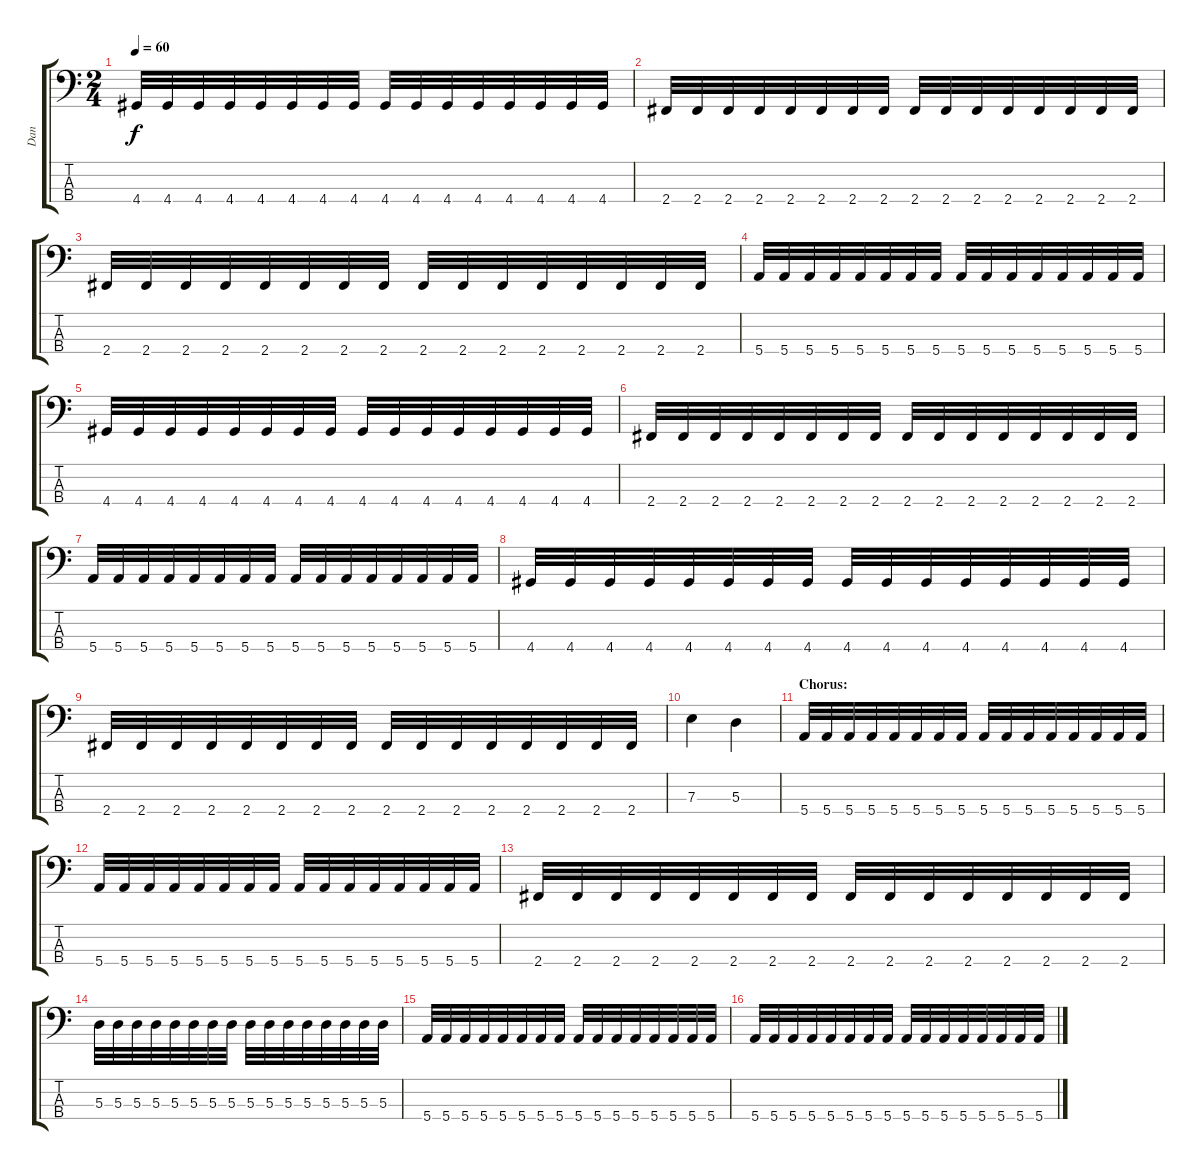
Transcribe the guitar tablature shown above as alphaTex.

\track ("Dan" "Dan") {instrument electricbassfinger}
\staff {score tabs}
\tuning (G2 D2 A1 E1) {hide}
\ts (2 4)
\tempo 60
\clef f4
\ks c
4.4.32{dy f} 4.4.32 4.4.32 4.4.32 4.4.32 4.4.32 4.4.32 4.4.32 4.4.32 4.4.32 4.4.32 4.4.32 4.4.32 4.4.32 4.4.32 4.4.32 |
2.4.32 2.4.32 2.4.32 2.4.32 2.4.32 2.4.32 2.4.32 2.4.32 2.4.32 2.4.32 2.4.32 2.4.32 2.4.32 2.4.32 2.4.32 2.4.32 |
2.4.32 2.4.32 2.4.32 2.4.32 2.4.32 2.4.32 2.4.32 2.4.32 2.4.32 2.4.32 2.4.32 2.4.32 2.4.32 2.4.32 2.4.32 2.4.32 |
5.4.32 5.4.32 5.4.32 5.4.32 5.4.32 5.4.32 5.4.32 5.4.32 5.4.32 5.4.32 5.4.32 5.4.32 5.4.32 5.4.32 5.4.32 5.4.32 |
4.4.32 4.4.32 4.4.32 4.4.32 4.4.32 4.4.32 4.4.32 4.4.32 4.4.32 4.4.32 4.4.32 4.4.32 4.4.32 4.4.32 4.4.32 4.4.32 |
2.4.32 2.4.32 2.4.32 2.4.32 2.4.32 2.4.32 2.4.32 2.4.32 2.4.32 2.4.32 2.4.32 2.4.32 2.4.32 2.4.32 2.4.32 2.4.32 |
5.4.32 5.4.32 5.4.32 5.4.32 5.4.32 5.4.32 5.4.32 5.4.32 5.4.32 5.4.32 5.4.32 5.4.32 5.4.32 5.4.32 5.4.32 5.4.32 |
4.4.32 4.4.32 4.4.32 4.4.32 4.4.32 4.4.32 4.4.32 4.4.32 4.4.32 4.4.32 4.4.32 4.4.32 4.4.32 4.4.32 4.4.32 4.4.32 |
2.4.32 2.4.32 2.4.32 2.4.32 2.4.32 2.4.32 2.4.32 2.4.32 2.4.32 2.4.32 2.4.32 2.4.32 2.4.32 2.4.32 2.4.32 2.4.32 |
7.3.4 5.3.4 |
\section ("" "Chorus:")
5.4.32 5.4.32 5.4.32 5.4.32 5.4.32 5.4.32 5.4.32 5.4.32 5.4.32 5.4.32 5.4.32 5.4.32 5.4.32 5.4.32 5.4.32 5.4.32 |
5.4.32 5.4.32 5.4.32 5.4.32 5.4.32 5.4.32 5.4.32 5.4.32 5.4.32 5.4.32 5.4.32 5.4.32 5.4.32 5.4.32 5.4.32 5.4.32 |
2.4.32 2.4.32 2.4.32 2.4.32 2.4.32 2.4.32 2.4.32 2.4.32 2.4.32 2.4.32 2.4.32 2.4.32 2.4.32 2.4.32 2.4.32 2.4.32 |
5.3.32 5.3.32 5.3.32 5.3.32 5.3.32 5.3.32 5.3.32 5.3.32 5.3.32 5.3.32 5.3.32 5.3.32 5.3.32 5.3.32 5.3.32 5.3.32 |
5.4.32 5.4.32 5.4.32 5.4.32 5.4.32 5.4.32 5.4.32 5.4.32 5.4.32 5.4.32 5.4.32 5.4.32 5.4.32 5.4.32 5.4.32 5.4.32 |
5.4.32 5.4.32 5.4.32 5.4.32 5.4.32 5.4.32 5.4.32 5.4.32 5.4.32 5.4.32 5.4.32 5.4.32 5.4.32 5.4.32 5.4.32 5.4.32
